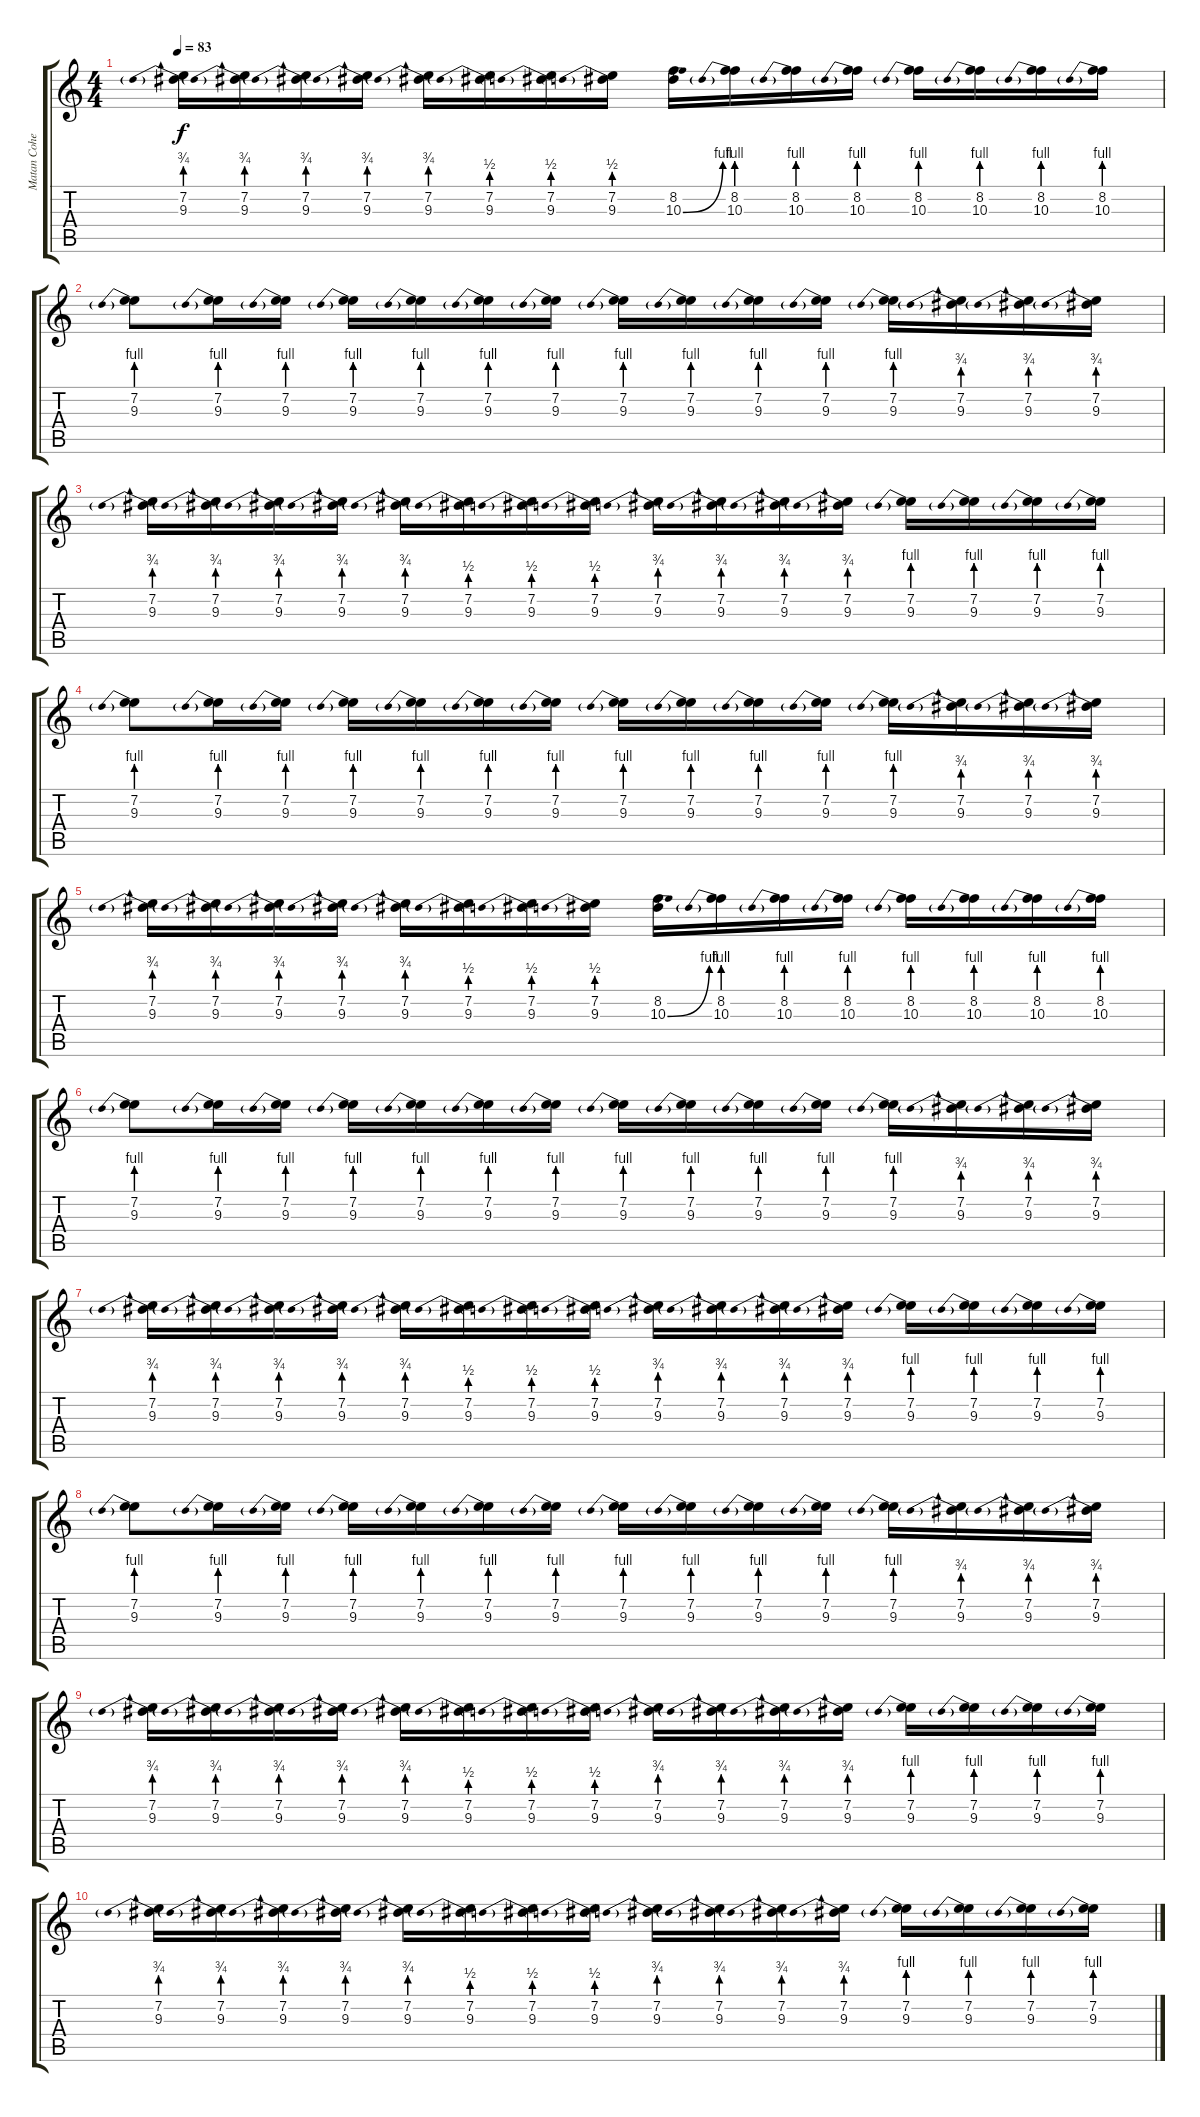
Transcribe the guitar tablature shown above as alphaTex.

\track ("Matan Cohen" "Matan Cohe") {instrument distortionguitar}
\staff {score tabs}
\tuning (D4 A3 F3 C3 G2 C2) {hide}
\ts (4 4)
\tempo 83
\clef g2
\ks c
(7.2 9.3{be (prebend 0 3 60 3)}).16{dy f} (7.2 9.3{be (prebend 0 3 60 3)}).16 (7.2 9.3{be (prebend 0 3 60 3)}).16 (7.2 9.3{be (prebend 0 3 60 3)}).16 (7.2 9.3{be (prebend 0 3 60 3)}).16 (7.2 9.3{be (prebend 0 2 60 2)}).16 (7.2 9.3{be (prebend 0 2 60 2)}).16 (7.2 9.3{be (prebend 0 2 60 2)}).16 (8.2 10.3{be (bend 0 0 60 4)}).16 (8.2 10.3{be (prebend 0 4 60 4)}).16 (8.2 10.3{be (prebend 0 4 60 4)}).16 (8.2 10.3{be (prebend 0 4 60 4)}).16 (8.2 10.3{be (prebend 0 4 60 4)}).16 (8.2 10.3{be (prebend 0 4 60 4)}).16 (8.2 10.3{be (prebend 0 4 60 4)}).16 (8.2 10.3{be (prebend 0 4 60 4)}).16 |
(7.2 9.3{be (prebend 0 4 60 4)}).8 (7.2 9.3{be (prebend 0 4 60 4)}).16 (7.2 9.3{be (prebend 0 4 60 4)}).16 (7.2 9.3{be (prebend 0 4 60 4)}).16 (7.2 9.3{be (prebend 0 4 60 4)}).16 (7.2 9.3{be (prebend 0 4 60 4)}).16 (7.2 9.3{be (prebend 0 4 60 4)}).16 (7.2 9.3{be (prebend 0 4 60 4)}).16 (7.2 9.3{be (prebend 0 4 60 4)}).16 (7.2 9.3{be (prebend 0 4 60 4)}).16 (7.2 9.3{be (prebend 0 4 60 4)}).16 (7.2 9.3{be (prebend 0 4 60 4)}).16 (7.2 9.3{be (prebend 0 3 60 3)}).16 (7.2 9.3{be (prebend 0 3 60 3)}).16 (7.2 9.3{be (prebend 0 3 60 3)}).16 |
(7.2 9.3{be (prebend 0 3 60 3)}).16 (7.2 9.3{be (prebend 0 3 60 3)}).16 (7.2 9.3{be (prebend 0 3 60 3)}).16 (7.2 9.3{be (prebend 0 3 60 3)}).16 (7.2 9.3{be (prebend 0 3 60 3)}).16 (7.2 9.3{be (prebend 0 2 60 2)}).16 (7.2 9.3{be (prebend 0 2 60 2)}).16 (7.2 9.3{be (prebend 0 2 60 2)}).16 (7.2 9.3{be (prebend 0 3 60 3)}).16 (7.2 9.3{be (prebend 0 3 60 3)}).16 (7.2 9.3{be (prebend 0 3 60 3)}).16 (7.2 9.3{be (prebend 0 3 60 3)}).16 (7.2 9.3{be (prebend 0 4 60 4)}).16 (7.2 9.3{be (prebend 0 4 60 4)}).16 (7.2 9.3{be (prebend 0 4 60 4)}).16 (7.2 9.3{be (prebend 0 4 60 4)}).16 |
(7.2 9.3{be (prebend 0 4 60 4)}).8 (7.2 9.3{be (prebend 0 4 60 4)}).16 (7.2 9.3{be (prebend 0 4 60 4)}).16 (7.2 9.3{be (prebend 0 4 60 4)}).16 (7.2 9.3{be (prebend 0 4 60 4)}).16 (7.2 9.3{be (prebend 0 4 60 4)}).16 (7.2 9.3{be (prebend 0 4 60 4)}).16 (7.2 9.3{be (prebend 0 4 60 4)}).16 (7.2 9.3{be (prebend 0 4 60 4)}).16 (7.2 9.3{be (prebend 0 4 60 4)}).16 (7.2 9.3{be (prebend 0 4 60 4)}).16 (7.2 9.3{be (prebend 0 4 60 4)}).16 (7.2 9.3{be (prebend 0 3 60 3)}).16 (7.2 9.3{be (prebend 0 3 60 3)}).16 (7.2 9.3{be (prebend 0 3 60 3)}).16 |
(7.2 9.3{be (prebend 0 3 60 3)}).16 (7.2 9.3{be (prebend 0 3 60 3)}).16 (7.2 9.3{be (prebend 0 3 60 3)}).16 (7.2 9.3{be (prebend 0 3 60 3)}).16 (7.2 9.3{be (prebend 0 3 60 3)}).16 (7.2 9.3{be (prebend 0 2 60 2)}).16 (7.2 9.3{be (prebend 0 2 60 2)}).16 (7.2 9.3{be (prebend 0 2 60 2)}).16 (8.2 10.3{be (bend 0 0 60 4)}).16 (8.2 10.3{be (prebend 0 4 60 4)}).16 (8.2 10.3{be (prebend 0 4 60 4)}).16 (8.2 10.3{be (prebend 0 4 60 4)}).16 (8.2 10.3{be (prebend 0 4 60 4)}).16 (8.2 10.3{be (prebend 0 4 60 4)}).16 (8.2 10.3{be (prebend 0 4 60 4)}).16 (8.2 10.3{be (prebend 0 4 60 4)}).16 |
(7.2 9.3{be (prebend 0 4 60 4)}).8 (7.2 9.3{be (prebend 0 4 60 4)}).16 (7.2 9.3{be (prebend 0 4 60 4)}).16 (7.2 9.3{be (prebend 0 4 60 4)}).16 (7.2 9.3{be (prebend 0 4 60 4)}).16 (7.2 9.3{be (prebend 0 4 60 4)}).16 (7.2 9.3{be (prebend 0 4 60 4)}).16 (7.2 9.3{be (prebend 0 4 60 4)}).16 (7.2 9.3{be (prebend 0 4 60 4)}).16 (7.2 9.3{be (prebend 0 4 60 4)}).16 (7.2 9.3{be (prebend 0 4 60 4)}).16 (7.2 9.3{be (prebend 0 4 60 4)}).16 (7.2 9.3{be (prebend 0 3 60 3)}).16 (7.2 9.3{be (prebend 0 3 60 3)}).16 (7.2 9.3{be (prebend 0 3 60 3)}).16 |
(7.2 9.3{be (prebend 0 3 60 3)}).16{volume 0} (7.2 9.3{be (prebend 0 3 60 3)}).16 (7.2 9.3{be (prebend 0 3 60 3)}).16 (7.2 9.3{be (prebend 0 3 60 3)}).16 (7.2 9.3{be (prebend 0 3 60 3)}).16 (7.2 9.3{be (prebend 0 2 60 2)}).16 (7.2 9.3{be (prebend 0 2 60 2)}).16 (7.2 9.3{be (prebend 0 2 60 2)}).16 (7.2 9.3{be (prebend 0 3 60 3)}).16 (7.2 9.3{be (prebend 0 3 60 3)}).16 (7.2 9.3{be (prebend 0 3 60 3)}).16 (7.2 9.3{be (prebend 0 3 60 3)}).16 (7.2 9.3{be (prebend 0 4 60 4)}).16 (7.2 9.3{be (prebend 0 4 60 4)}).16 (7.2 9.3{be (prebend 0 4 60 4)}).16 (7.2 9.3{be (prebend 0 4 60 4)}).16 |
(7.2 9.3{be (prebend 0 4 60 4)}).8 (7.2 9.3{be (prebend 0 4 60 4)}).16 (7.2 9.3{be (prebend 0 4 60 4)}).16 (7.2 9.3{be (prebend 0 4 60 4)}).16 (7.2 9.3{be (prebend 0 4 60 4)}).16 (7.2 9.3{be (prebend 0 4 60 4)}).16 (7.2 9.3{be (prebend 0 4 60 4)}).16 (7.2 9.3{be (prebend 0 4 60 4)}).16 (7.2 9.3{be (prebend 0 4 60 4)}).16 (7.2 9.3{be (prebend 0 4 60 4)}).16 (7.2 9.3{be (prebend 0 4 60 4)}).16 (7.2 9.3{be (prebend 0 4 60 4)}).16 (7.2 9.3{be (prebend 0 3 60 3)}).16 (7.2 9.3{be (prebend 0 3 60 3)}).16 (7.2 9.3{be (prebend 0 3 60 3)}).16 |
(7.2 9.3{be (prebend 0 3 60 3)}).16 (7.2 9.3{be (prebend 0 3 60 3)}).16 (7.2 9.3{be (prebend 0 3 60 3)}).16 (7.2 9.3{be (prebend 0 3 60 3)}).16 (7.2 9.3{be (prebend 0 3 60 3)}).16 (7.2 9.3{be (prebend 0 2 60 2)}).16 (7.2 9.3{be (prebend 0 2 60 2)}).16 (7.2 9.3{be (prebend 0 2 60 2)}).16 (7.2 9.3{be (prebend 0 3 60 3)}).16 (7.2 9.3{be (prebend 0 3 60 3)}).16 (7.2 9.3{be (prebend 0 3 60 3)}).16 (7.2 9.3{be (prebend 0 3 60 3)}).16 (7.2 9.3{be (prebend 0 4 60 4)}).16 (7.2 9.3{be (prebend 0 4 60 4)}).16 (7.2 9.3{be (prebend 0 4 60 4)}).16 (7.2 9.3{be (prebend 0 4 60 4)}).16 |
(7.2 9.3{be (prebend 0 3 60 3)}).16 (7.2 9.3{be (prebend 0 3 60 3)}).16 (7.2 9.3{be (prebend 0 3 60 3)}).16 (7.2 9.3{be (prebend 0 3 60 3)}).16 (7.2 9.3{be (prebend 0 3 60 3)}).16 (7.2 9.3{be (prebend 0 2 60 2)}).16 (7.2 9.3{be (prebend 0 2 60 2)}).16 (7.2 9.3{be (prebend 0 2 60 2)}).16 (7.2 9.3{be (prebend 0 3 60 3)}).16 (7.2 9.3{be (prebend 0 3 60 3)}).16 (7.2 9.3{be (prebend 0 3 60 3)}).16 (7.2 9.3{be (prebend 0 3 60 3)}).16 (7.2 9.3{be (prebend 0 4 60 4)}).16 (7.2 9.3{be (prebend 0 4 60 4)}).16 (7.2 9.3{be (prebend 0 4 60 4)}).16 (7.2 9.3{be (prebend 0 4 60 4)}).16
